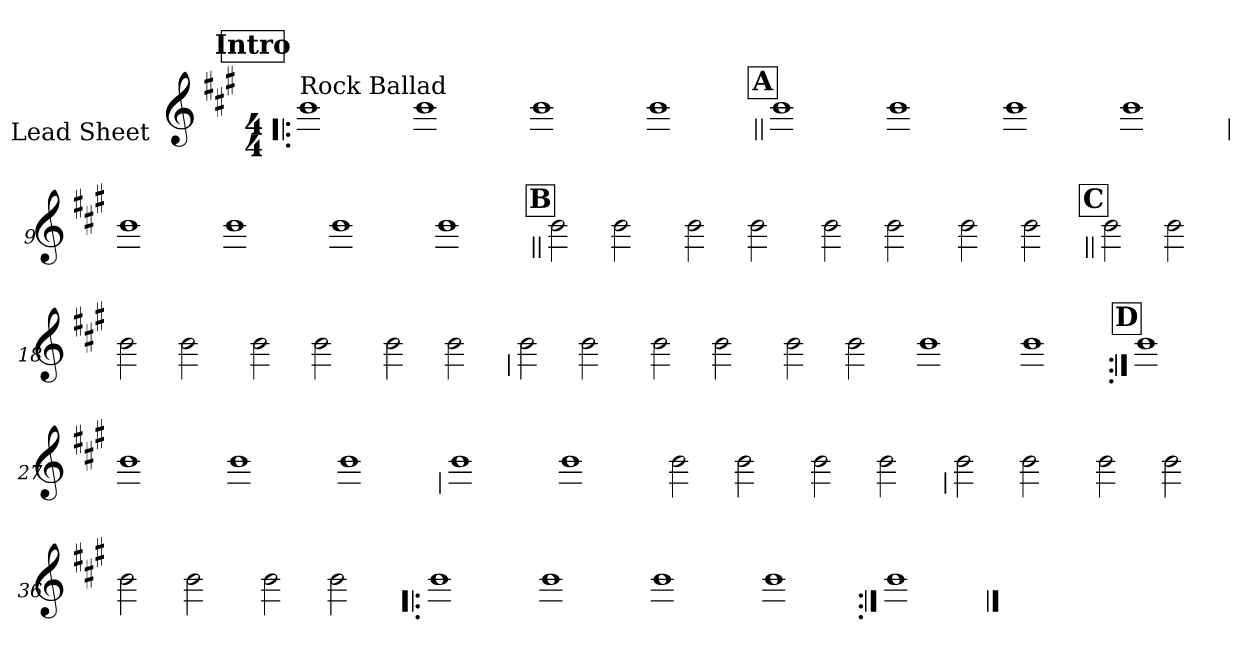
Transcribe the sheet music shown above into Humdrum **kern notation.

**kern
*part1
*staff1
*I"Lead Sheet
*stria0
*clefG2
*k[f#c#g#]
*A:
*M4/4
*MM80
!!LO:REH:place=s1:a:t=Intro
=1!|:
!LO:TX:a:t=Rock Ballad
1b
=2-
1b
=3-
1b
=4-
1b
!!LO:LB:g=z
!!LO:REH:place=s1:a:t=A
=5||
1b
=6-
1b
=7-
1b
=8-
1b
!!LO:LB:g=z
=9
1b
=10-
1b
=11-
1b
=12-
1b
!!LO:LB:g=z
!!LO:REH:place=s1:a:t=B
=13||
2b
2b
=14-
2b
2b
=15-
2b
2b
=16-
2b
2b
!!LO:LB:g=z
!!LO:REH:place=s1:a:t=C
=17||
2b
2b
=18-
2b
2b
=19-
2b
2b
=20-
2b
2b
!!LO:LB:g=z
=21
2b
2b
=22-
2b
2b
=23-
2b
2b
=24-
1b
=25-
1b
!!LO:LB:g=z
!!LO:REH:place=s1:a:t=D
=26:|!
1b
=27-
1b
=28-
1b
=29-
1b
!!LO:LB:g=z
=30
1b
=31-
1b
=32-
2b
2b
=33-
2b
2b
!!LO:LB:g=z
=34
2b
2b
=35-
2b
2b
=36-
2b
2b
=37-
2b
2b
!!LO:LB:g=z
=38!|:
1b
=39-
1b
=40-
1b
=41-
1b
!!LO:LB:g=z
=42:|!
1b
==
*-
